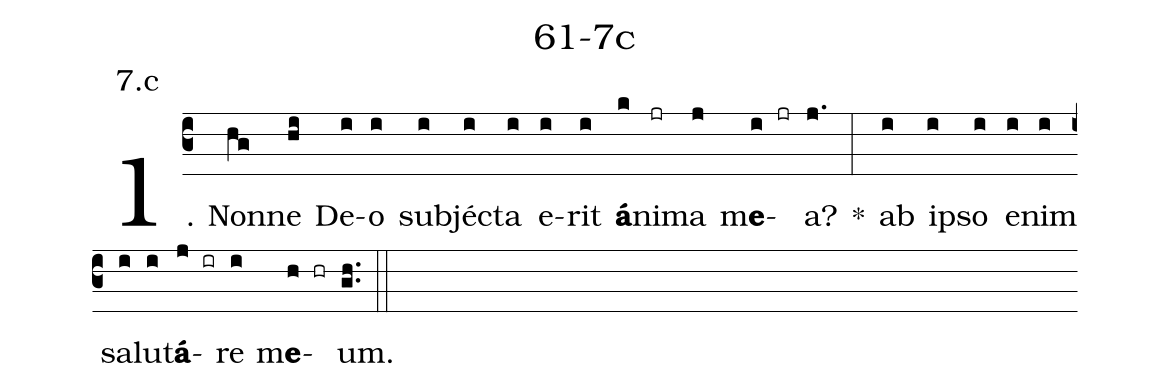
name: 61-7c;
annotation: 7.c;
%%
(c3)1. Non(hg)ne(hi) De(i)o(i) sub(i)jéc(i)ta(i) e(i)rit(i) <b>á</b>(k)ni(jr)ma(j) m<b>e</b>(i jr)a?(j.) *(:) ab(i) ip(i)so(i) e(i)nim(i) sa(i)lu(i)t<b>á</b>(j ir)re(i) m<b>e</b>(h hr)um.(gh..) (::)
